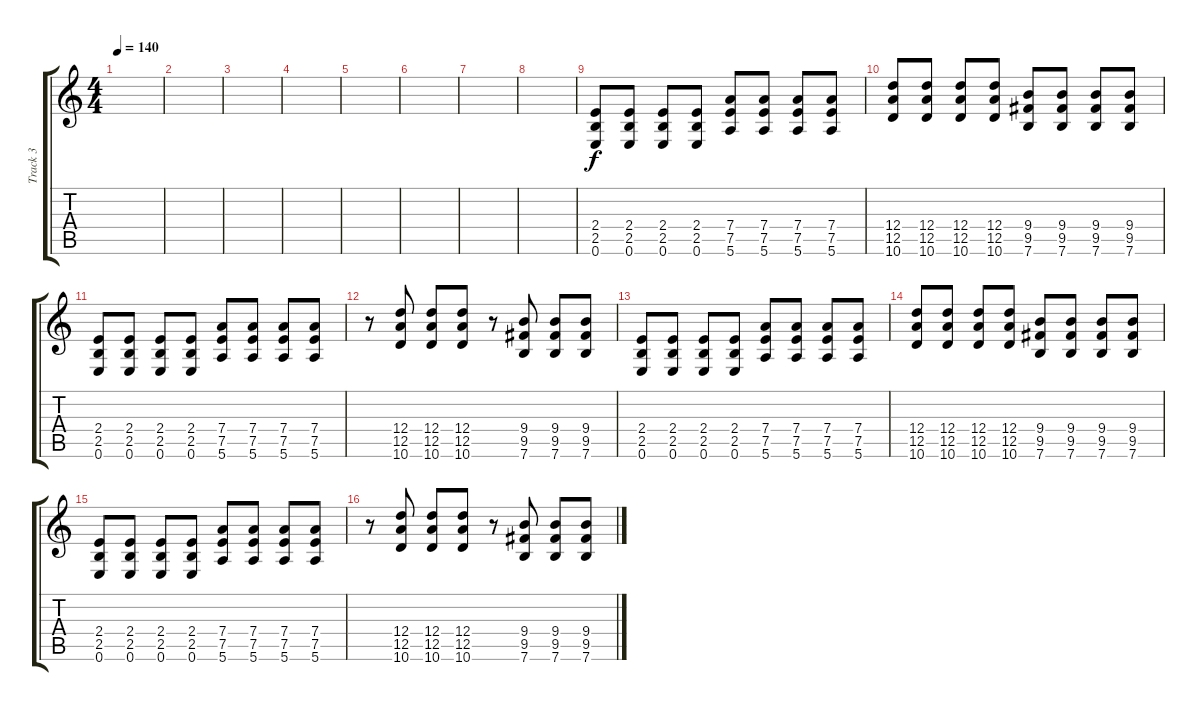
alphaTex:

\track ("Track 3" "Track 3") {instrument distortionguitar}
\staff {score tabs}
\tuning (E4 B3 G3 D3 A2 E2) {hide}
\ts (4 4)
\tempo 140
\clef g2
\ks c
|
|
|
|
|
|
|
|
(2.4 2.5 0.6).8 (2.4 2.5 0.6).8 (2.4 2.5 0.6).8 (2.4 2.5 0.6).8 (7.4 7.5 5.6).8 (7.4 7.5 5.6).8 (7.4 7.5 5.6).8 (7.4 7.5 5.6).8 |
(12.4 12.5 10.6).8 (12.4 12.5 10.6).8 (12.4 12.5 10.6).8 (12.4 12.5 10.6).8 (9.4 9.5 7.6).8 (9.4 9.5 7.6).8 (9.4 9.5 7.6).8 (9.4 9.5 7.6).8 |
(2.4 2.5 0.6).8 (2.4 2.5 0.6).8 (2.4 2.5 0.6).8 (2.4 2.5 0.6).8 (7.4 7.5 5.6).8 (7.4 7.5 5.6).8 (7.4 7.5 5.6).8 (7.4 7.5 5.6).8 |
r.8 (12.4 12.5 10.6).8 (12.4 12.5 10.6).8 (12.4 12.5 10.6).8 r.8 (9.4 9.5 7.6).8 (9.4 9.5 7.6).8 (9.4 9.5 7.6).8 |
(2.4 2.5 0.6).8 (2.4 2.5 0.6).8 (2.4 2.5 0.6).8 (2.4 2.5 0.6).8 (7.4 7.5 5.6).8 (7.4 7.5 5.6).8 (7.4 7.5 5.6).8 (7.4 7.5 5.6).8 |
(12.4 12.5 10.6).8 (12.4 12.5 10.6).8 (12.4 12.5 10.6).8 (12.4 12.5 10.6).8 (9.4 9.5 7.6).8 (9.4 9.5 7.6).8 (9.4 9.5 7.6).8 (9.4 9.5 7.6).8 |
(2.4 2.5 0.6).8 (2.4 2.5 0.6).8 (2.4 2.5 0.6).8 (2.4 2.5 0.6).8 (7.4 7.5 5.6).8 (7.4 7.5 5.6).8 (7.4 7.5 5.6).8 (7.4 7.5 5.6).8 |
r.8 (12.4 12.5 10.6).8 (12.4 12.5 10.6).8 (12.4 12.5 10.6).8 r.8 (9.4 9.5 7.6).8 (9.4 9.5 7.6).8 (9.4 9.5 7.6).8
